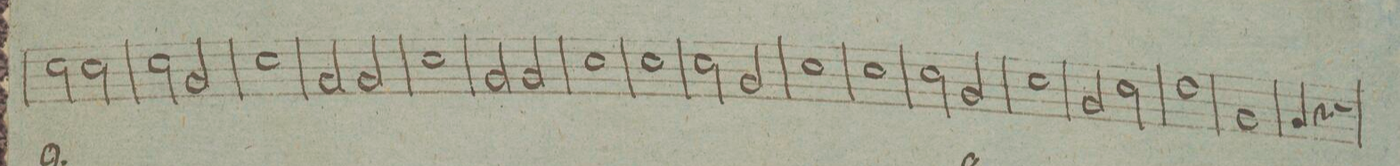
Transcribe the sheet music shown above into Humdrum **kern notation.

**kern	**dynam
*I"Corno 2do	*
*clefG2	*
*k[f#c#g#d#]	*
*met(c|)	*
*M2/2	*
2e\	.
2e\	.
=32	=32
2e\	.
2B/	.
=33	=33
1e/	.
=34	=34
2B/	.
2B/	.
=35	=35
1e/	.
=36	=36
2B/	.
2B/	.
=37	=37
1e/	.
=38	=38
1e/	.
=39	=39
2e\	.
2B/	.
=40	=40
1e/	.
=41	=41
1e/	.
=42	=42
2e\	.
2B/	.
=43	=43
1e/	.
=44	=44
2B/	.
2e\	.
=45	=45
1f#/	.
=46	=46
1B/	.
=47	=47
4B/	.
4r	.
2r	.
=48	=48
*-	*-
